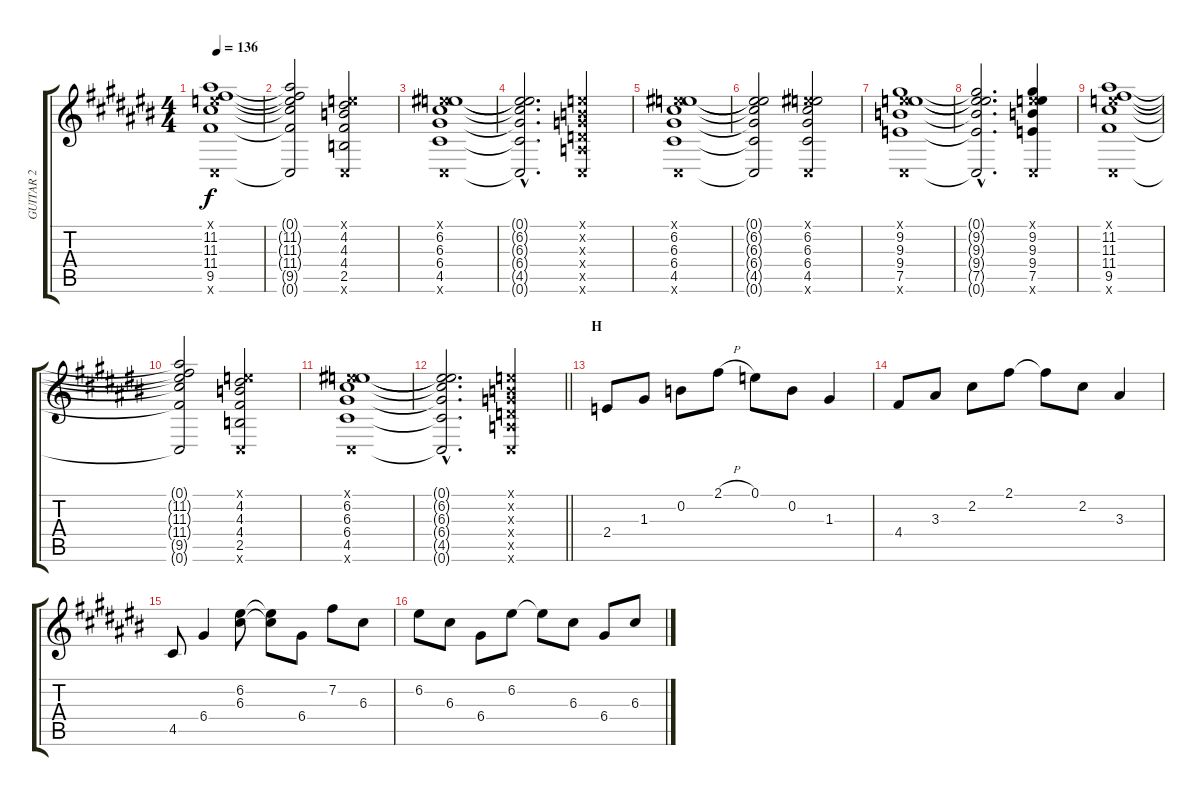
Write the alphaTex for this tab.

\track ("GUITAR 2" "GUITAR 2") {instrument distortionguitar}
\staff {score tabs}
\tuning (E4 B3 G3 D3 A2 Db2) {hide}
\ts (4 4)
\tempo 136
\clef g2
\ks c#
(0.1{x} 11.2 11.3 11.4 9.5 0.6{x}).1{dy f} |
(0.1{t} 11.2{t} 11.3{t} 11.4{t} 9.5{t} 0.6{t}).2 (0.1{x} 4.2 4.3 4.4 2.5 0.6{x}).2 |
(0.1{x} 6.2 6.3 6.4 4.5 0.6{x}).1 |
(0.1{hac t} 6.2{hac t} 6.3{hac t} 6.4{hac t} 4.5{hac t} 0.6{hac t}).2{d} (0.1{x} 0.2{x} 0.3{x} 0.4{x} 0.5{x} 0.6{x}).4 |
(0.1{x} 6.2 6.3 6.4 4.5 0.6{x}).1 |
(0.1{t} 6.2{t} 6.3{t} 6.4{t} 4.5{t} 0.6{t}).2 (0.1{x} 6.2 6.3 6.4 4.5 0.6{x}).2 |
(0.1{x} 9.2 9.3 9.4 7.5 0.6{x}).1 |
(0.1{hac t} 9.2{hac t} 9.3{hac t} 9.4{hac t} 7.5{hac t} 0.6{hac t}).2{d} (0.1{x} 9.2 9.3 9.4 7.5 0.6{x}).4 |
(0.1{x} 11.2 11.3 11.4 9.5 0.6{x}).1 |
(0.1{t} 11.2{t} 11.3{t} 11.4{t} 9.5{t} 0.6{t}).2 (0.1{x} 4.2 4.3 4.4 2.5 0.6{x}).2 |
(0.1{x} 6.2 6.3 6.4 4.5 0.6{x}).1 |
\barLineRight lightlight
(0.1{hac t} 6.2{hac t} 6.3{hac t} 6.4{hac t} 4.5{hac t} 0.6{hac t}).2{d} (0.1{x} 0.2{x} 0.3{x} 0.4{x} 0.5{x} 0.6{x}).4 |
\section ("" "H")
2.4.8{instrument acousticguitarsteel} 1.3.8 0.2.8 2.1{h}.8 0.1.8 0.2.8 1.3.4 |
4.4.8 3.3.8 2.2.8 2.1.8 2.1{t}.8 2.2.8 3.3.4 |
4.5.8 6.4.4 (6.2 6.3).8 (6.2{t} 6.3{t}).8 6.4.8 7.2.8 6.3.8 |
6.2.8 6.3.8 6.4.8 6.2.8 6.2{t}.8 6.3.8 6.4.8 6.3.8
